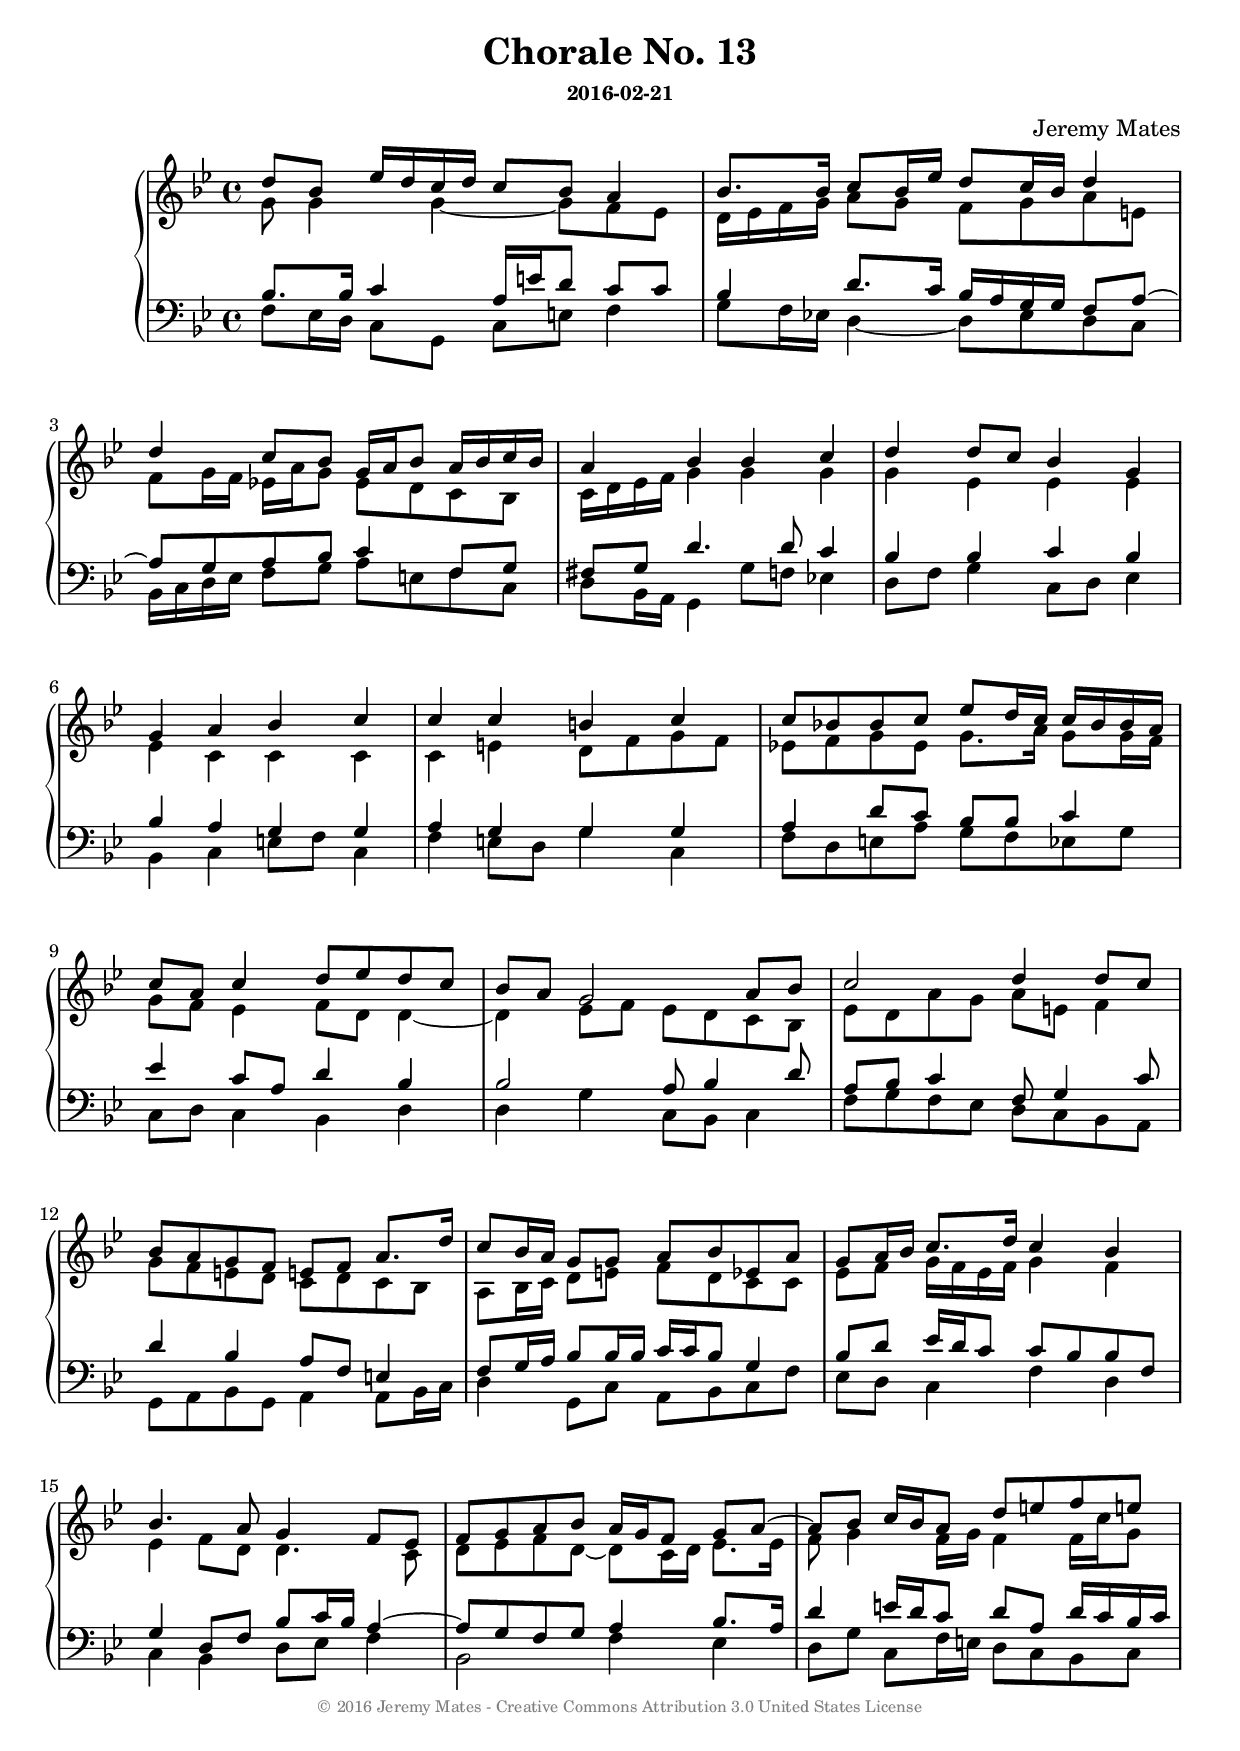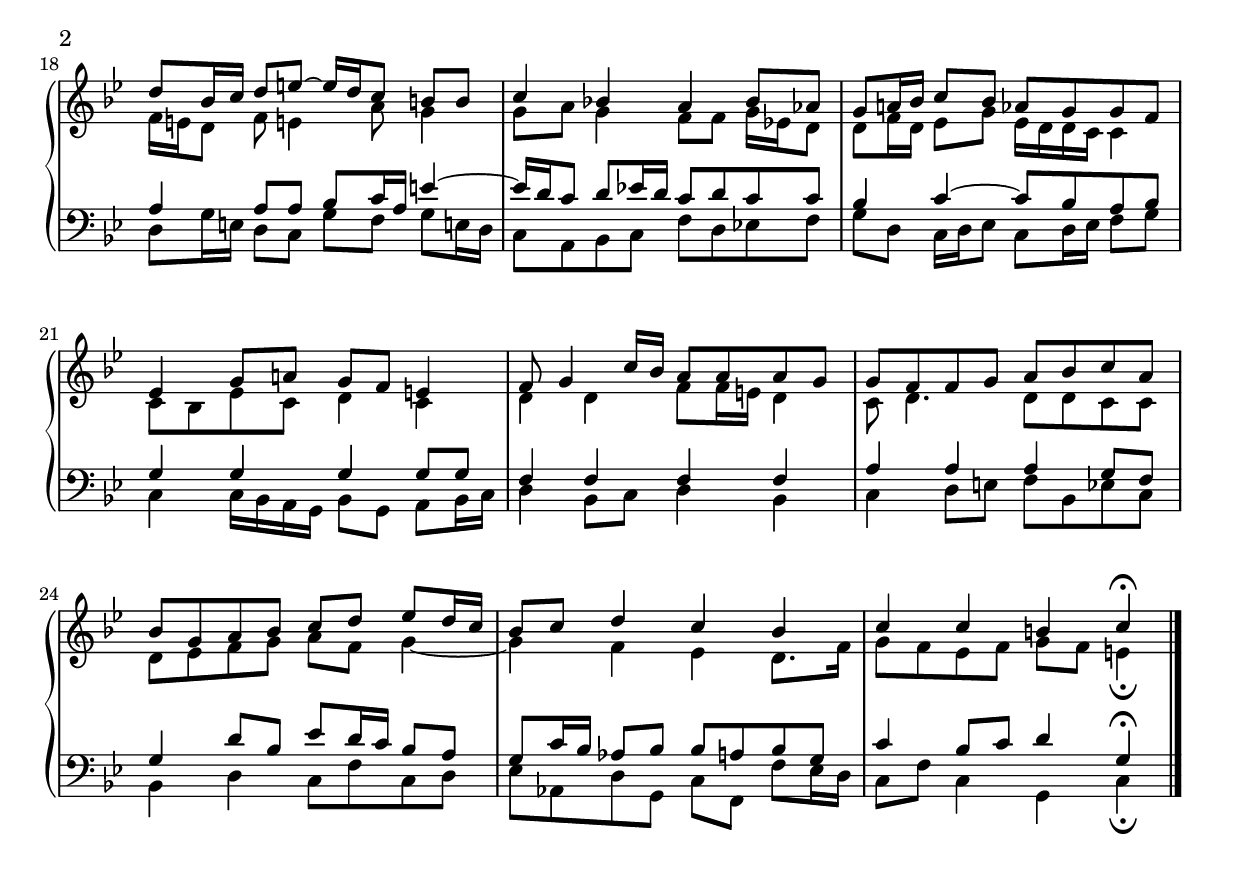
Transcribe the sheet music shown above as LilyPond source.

%%%%%%%%%%%%%%%%%%%%%%%%%%%%%%%%%%%%%%%%%%%%%%%%%%%%%%%%%%%%%%%%%%%%%%%%%%%%
%
% LilyPond engraving system - http://www.lilypond.org/

\version  "2.18.2"
\language "deutsch"
\include  "articulate.ly"

\header {
  title       = "Chorale No. 13"
  composer    = "Jeremy Mates"
  subsubtitle = "2016-02-21"
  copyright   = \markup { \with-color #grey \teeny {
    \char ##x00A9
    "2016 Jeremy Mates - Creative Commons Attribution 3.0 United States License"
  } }
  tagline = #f
}

normtempo = { \tempo 4=94 }
fermtempo = { \tempo 4=50 }

keytempoetc = {
  \set Score.tempoHideNote = ##t
  \accidentalStyle "neo-modern"
  \time 4/4
  \normtempo

  \key g \minor
}

%%%%%%%%%%%%%%%%%%%%%%%%%%%%%%%%%%%%%%%%%%%%%%%%%%%%%%%%%%%%%%%%%%%%%%%%%%%%%%
%
% Music

sopa = \relative c'' {
  d8 b es16 d c d c8 b a4
  b8. b16 c8 b16 es d8 c16 b d4
  d4 c8 b g16 a b8 a16 b c b
  a4 b b c

  d4 d8 c b4 g
  g4 a b c
  c4 c h c
  c8 b b c es d16 c c b b a

  c8 a c4 d8 es d c
  b8 a g2 a8 b
  c2 d4 d8 c8
  b8 a g f e f a8. d16

  c8 b16 a g8 g a b es, a
  g8 a16 b c8. d16 c4 b
  b4. a8 g4 f8 es
  f8 g a b a16 g f8 g a~

  a8 b c16 b a8 d e f e
  d8 b16 c d8 e~ e16 d c8 h h
  c4 b a b8 as
  g8 a16 b c8 b as g g f

  es4 g8 a g f e4
  f8 g4 c16 b a8 a a g
  g8 f f g a b c a
  b8 g a b c d es d16 c

  b8 c d4 c b
  c4 c h \fermtempo c\fermata
}

altoa = \relative g' {
  g8 g4 g~ g8 f es
  d16 es f g a8 g f g a e
  f8 g16 f es a g8 es d c b
  c16 d es f g4 g g

  g4 es es es
  es4 c c c
  c4 e d8 f g f
  es8 f g es g8. a16 g8 g16 f

  g8 f es4 f8 d d4~
  d4 es8 f es d c b
  es8 d a' g a e f4
  g8 f e d c d c b

  a8 b16 c d8 e f d c c
  es8 f g16 f es f g4 f
  es4 f8 d d4. c8
  d8 es f d~ d c16 d es8. es16

  f8 g4 f16 g f4 f16 c' g8
  f16 e d8 f e4 a8 g4
  g8 a g4 f8 f g16 es d8
  d8 f16 d es8 g es16 d d c c4

  c8 b es c d4 c
  d4 d4 f8 f16 e d4
  c8 d4. d8 d c c
  d8 es f g a f g4~

  g4 f es d8. f16
  g8 f es f g f e4\fermata
}

tenora = \relative c' {
  b8. b16 c4 a16 e' d8 c c
  b4 d8. c16 b a g g f8 a~
  a8 g a b c4 f,8 g
  fis8 g d'4. d8 c4

  b4 b c b
  b4 a g g
  a4 g g g
  a4 d8 c b b c4

  es4 c8 a d4 b
  b2 a8 b4 d8
  a8 b c4 f,8 g4 c8
  d4 b a8 f e4

  f8 g16 a b8 b16 b c c b8 g4
  b8 d es16 d c8 c b b f
  g4 d8 f b c16 b a4~
  a8 g f g a4 b8. a16

  d4 e16 d c8 d a d16 c b c
  a4 a8 a b c16 a e'4~
  e16 d c8 d es16 d c8 d c c
  b4 c~ c8 b a b

  g4 g g g8 g
  f4 f f f
  a4 a a g8 f
  g4 d'8 b es d16 c b8 a

  g8 c16 b as8 b b a b g
  c4 b8 c d4 g,\fermata
}

bassa = \relative c {
  f8 es16 d c8 g c e f4
  g8 f16 es d4~ d8 es d c
  b16 c d es f8 g a e f c
  d8 b16 a g4 g'8 f es4

  d8 f g4 c,8 d es4
  b4 c e8 f c4
  f4 e8 d g4 c,
  f8 d e a g f es g

  c,8 d c4 b d
  d4 g c,8 b c4
  f8 g f es d c b a
  g8 a b g a4 a8 b16 c

  d4 g,8 c a b c f
  es8 d c4 f d
  c4 b d8 es f4
  b,2 f'4 es

  d8 g c, f16 e d8 c b c
  d8 g16 e d8 c g' f g e16 d
  c8 a b c f d es f
  g8 d c16 d es8 c d16 es f8 g

  c,4 c16 b a g b8 g a b16 c
  d4 b8 c d4 b
  c4 d8 e f b, es c
  b4 d c8 f c d

  es8 as, d g, c f, f' es16 d
  c8 f c4 g c\fermata
}

%%%%%%%%%%%%%%%%%%%%%%%%%%%%%%%%%%%%%%%%%%%%%%%%%%%%%%%%%%%%%%%%%%%%%%%%%%%%%%
%
% MIDI

msop = \new Voice { \articulate {
  \keytempoetc
  \sopa
} }

malto = \new Voice { \articulate {
  \keytempoetc
  \altoa
} }

mtenor = \new Voice { \articulate {
  \keytempoetc
  \tenora
} }

mbass = \new Voice { \articulate {
  \keytempoetc
  \bassa
} }

themidi = {
 <<
  \set Score.midiChannelMapping = #'voice

  \new Staff = "soprano" << \msop >>
  \new Staff = "alto"    << \malto >>
  \new Staff = "tenor"   << \mtenor >>
  \new Staff = "bass"    << \mbass >>
 >>
}

\score {
  \themidi
  \midi { }
}

%%%%%%%%%%%%%%%%%%%%%%%%%%%%%%%%%%%%%%%%%%%%%%%%%%%%%%%%%%%%%%%%%%%%%%%%%%%%%%
%
% Score

ssop = \new Voice {
  \keytempoetc
  \voiceOne
  \sopa
  \bar "|."
}

salto = \new Voice {
  \keytempoetc
  \voiceTwo
  \altoa
  \bar "|."
}

stenor = \new Voice {
  \keytempoetc
  \voiceThree
  \tenora
  \bar "|."
}

sbass = \new Voice {
  \keytempoetc
  \voiceFour
  \bassa
  \bar "|."
}

upper = {
  \clef treble
  \set Staff.printPartCombineTexts = ##f
  \partcombine \ssop \salto
}

lower = {
  \clef bass
  \set Staff.printPartCombineTexts = ##f
  \partcombine \stenor \sbass
}

thescore = {
 <<
  \new PianoStaff << \new Staff \upper \new Staff \lower >>
 >>
}

\score {
  \thescore
  \layout { }
}
